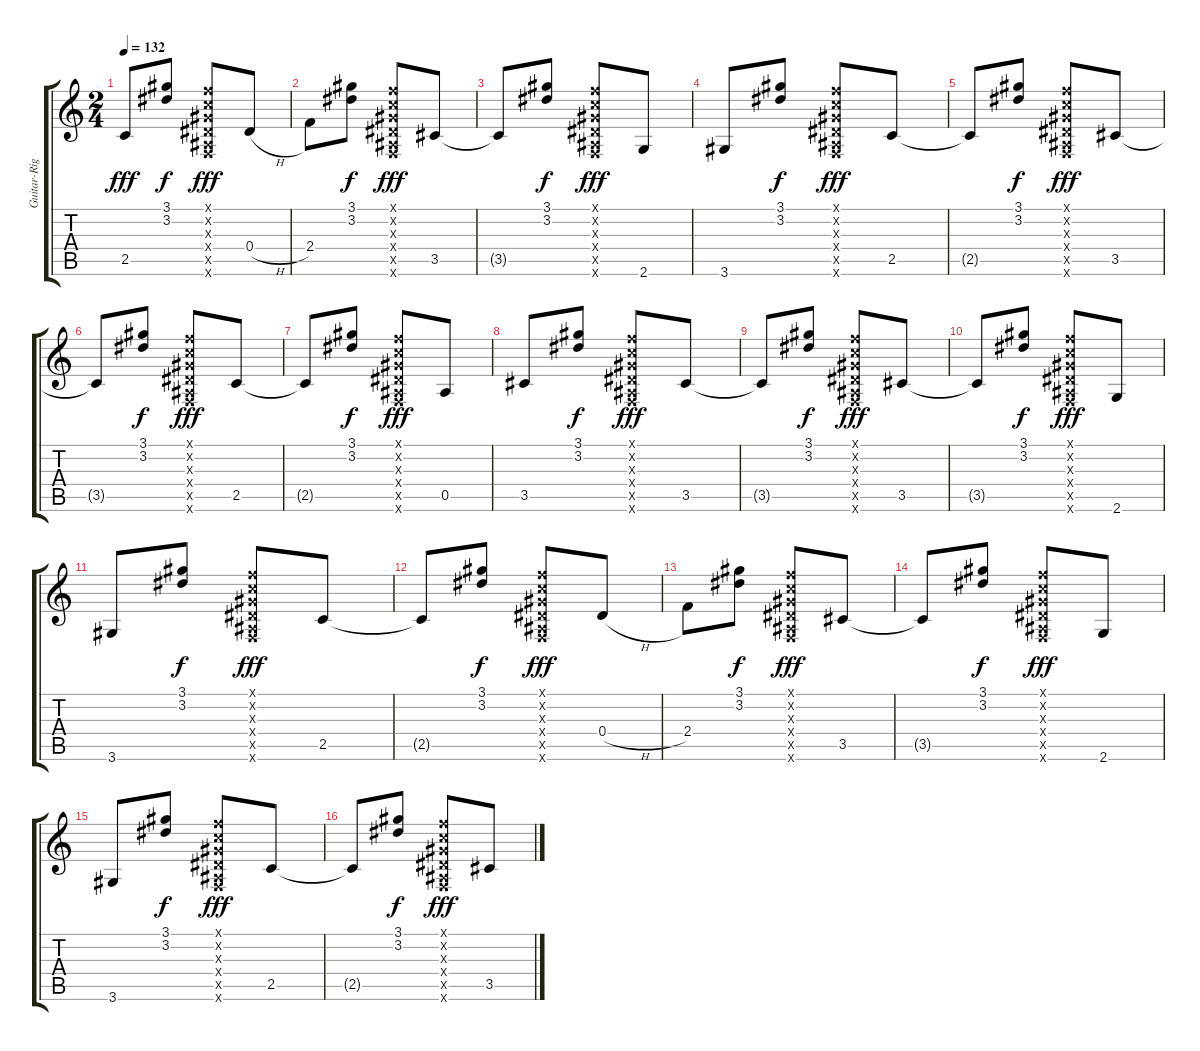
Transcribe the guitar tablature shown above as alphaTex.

\track ("Guitar-Right" "Guitar-Rig") {instrument acousticguitarsteel}
\staff {score tabs}
\tuning (F4 C4 Ab3 Eb3 Bb2 F2) {hide}
\ts (2 4)
\tempo 132
\clef g2
\ks c
2.5{t}.8{dy fff} (3.1 3.2).8{dy f} (0.1{x} 0.2{x} 0.3{x} 0.4{x} 0.5{x} 0.6{x}).8{dy fff} 0.4{h}.8 |
2.4.8 (3.1 3.2).8{dy f} (0.1{x} 0.2{x} 0.3{x} 0.4{x} 0.5{x} 0.6{x}).8{dy fff} 3.5.8 |
3.5{t}.8 (3.1 3.2).8{dy f} (0.1{x} 0.2{x} 0.3{x} 0.4{x} 0.5{x} 0.6{x}).8{dy fff} 2.6.8 |
3.6.8 (3.1 3.2).8{dy f} (0.1{x} 0.2{x} 0.3{x} 0.4{x} 0.5{x} 0.6{x}).8{dy fff} 2.5.8 |
2.5{t}.8 (3.1 3.2).8{dy f} (0.1{x} 0.2{x} 0.3{x} 0.4{x} 0.5{x} 0.6{x}).8{dy fff} 3.5.8 |
3.5{t}.8 (3.1 3.2).8{dy f} (0.1{x} 0.2{x} 0.3{x} 0.4{x} 0.5{x} 0.6{x}).8{dy fff} 2.5.8 |
2.5{t}.8 (3.1 3.2).8{dy f} (0.1{x} 0.2{x} 0.3{x} 0.4{x} 0.5{x} 0.6{x}).8{dy fff} 0.5.8 |
3.5.8 (3.1 3.2).8{dy f} (0.1{x} 0.2{x} 0.3{x} 0.4{x} 0.5{x} 0.6{x}).8{dy fff} 3.5.8 |
3.5{t}.8 (3.1 3.2).8{dy f} (0.1{x} 0.2{x} 0.3{x} 0.4{x} 0.5{x} 0.6{x}).8{dy fff} 3.5.8 |
3.5{t}.8 (3.1 3.2).8{dy f} (0.1{x} 0.2{x} 0.3{x} 0.4{x} 0.5{x} 0.6{x}).8{dy fff} 2.6.8 |
3.6.8 (3.1 3.2).8{dy f} (0.1{x} 0.2{x} 0.3{x} 0.4{x} 0.5{x} 0.6{x}).8{dy fff} 2.5.8 |
2.5{t}.8 (3.1 3.2).8{dy f} (0.1{x} 0.2{x} 0.3{x} 0.4{x} 0.5{x} 0.6{x}).8{dy fff} 0.4{h}.8 |
2.4.8 (3.1 3.2).8{dy f} (0.1{x} 0.2{x} 0.3{x} 0.4{x} 0.5{x} 0.6{x}).8{dy fff} 3.5.8 |
3.5{t}.8 (3.1 3.2).8{dy f} (0.1{x} 0.2{x} 0.3{x} 0.4{x} 0.5{x} 0.6{x}).8{dy fff} 2.6.8 |
3.6.8 (3.1 3.2).8{dy f} (0.1{x} 0.2{x} 0.3{x} 0.4{x} 0.5{x} 0.6{x}).8{dy fff} 2.5.8 |
2.5{t}.8 (3.1 3.2).8{dy f} (0.1{x} 0.2{x} 0.3{x} 0.4{x} 0.5{x} 0.6{x}).8{dy fff} 3.5.8
